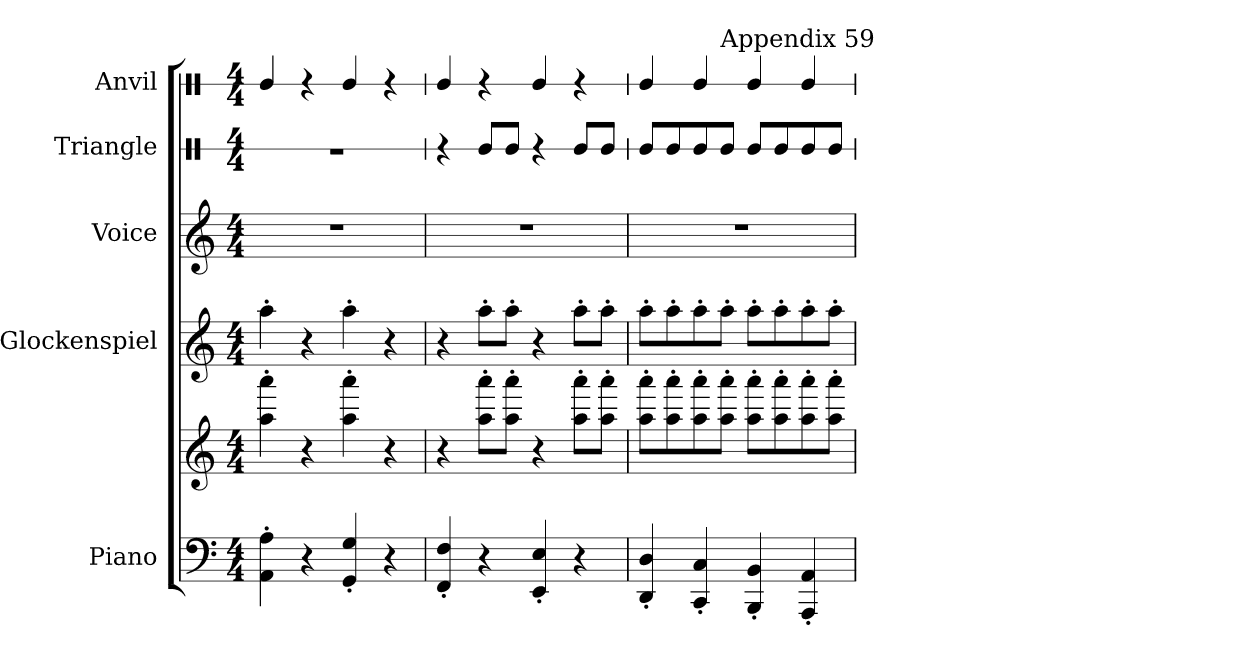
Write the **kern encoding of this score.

**kern	**kern	**kern	**kern	**kern	**kern
*part5	*part5	*part4	*part3	*part2	*part1
*staff6	*staff5	*staff4	*staff3	*staff2	*staff1
*I"Piano	*	*I"Glockenspiel	*I"Voice	*I"Triangle	*I"Anvil
*I'Pno.	*	*I'Glock.	*I'Voice	*I'Tri.	*I'Anv.
!!LO:PB:g=z
*	*	*	*	*stria1	*stria1
*clefF4	*clefG2	*clefG2	*clefG2	*clefX	*clefX
*	*	*ITrd-14c-24	*	*	*
*k[]	*k[]	*k[]	*k[]	*k[]	*k[]
*C:	*C:	*C:	*C:	*C:	*C:
*M4/4	*M4/4	*M4/4	*M4/4	*M4/4	*M4/4
*MM112	*MM112	*MM112	*MM112	*MM112	*MM112
=1	=1	=1	=1	=1	=1
4AAi\' 4Ai'	4aai\' 4aaai'	4aaaa'i\	1r	1r	4Rei/
4r	4r	4r	.	.	4r
4GGi/' 4Gi'	4aai\' 4aaai'	4aaaa'i\	.	.	4Rei/
4r	4r	4r	.	.	4r
=2	=2	=2	=2	=2	=2
4FFi/' 4Fi'	4r	4r	1r	4r	4Rei/
4r	8aai\' 8aaai'L	8aaaa'i\L	.	8Rei/L	4r
.	8aai\' 8aaai'J	8aaaa'i\J	.	8Rei/J	.
4EEi/' 4Ei'	4r	4r	.	4r	4Rei/
4r	8aai\' 8aaai'L	8aaaa'i\L	.	8Rei/L	4r
.	8aai\' 8aaai'J	8aaaa'i\J	.	8Rei/J	.
=3	=3	=3	=3	=3	=3
*	*	*	*	*	*^
4DDi/' 4Di'	8aai\' 8aaai'L	8aaaa'i\L	1r	8Rei/L	4Rei/	4.ryy
.	8aai\' 8aaai'	8aaaa'i\	.	8Rei/	.	.
4CCi/' 4Ci'	8aai\' 8aaai'	8aaaa'i\	.	8Rei/	4Rei/	.
!	!	!	!	!	!	!LO:TX:a:t=Appendix 59
.	8aai\' 8aaai'J	8aaaa'i\J	.	8Rei/J	.	2ryy
4BBBi/' 4BBi'	8aai\' 8aaai'L	8aaaa'i\L	.	8Rei/L	4Rei/	.
.	8aai\' 8aaai'	8aaaa'i\	.	8Rei/	.	.
4AAAi/' 4AAi'	8aai\' 8aaai'	8aaaa'i\	.	8Rei/	4Rei/	.
.	8aai\' 8aaai'J	8aaaa'i\J	.	8Rei/J	.	8ryy
*	*	*	*	*	*v	*v
=	=	=	=	=	=
*-	*-	*-	*-	*-	*-
